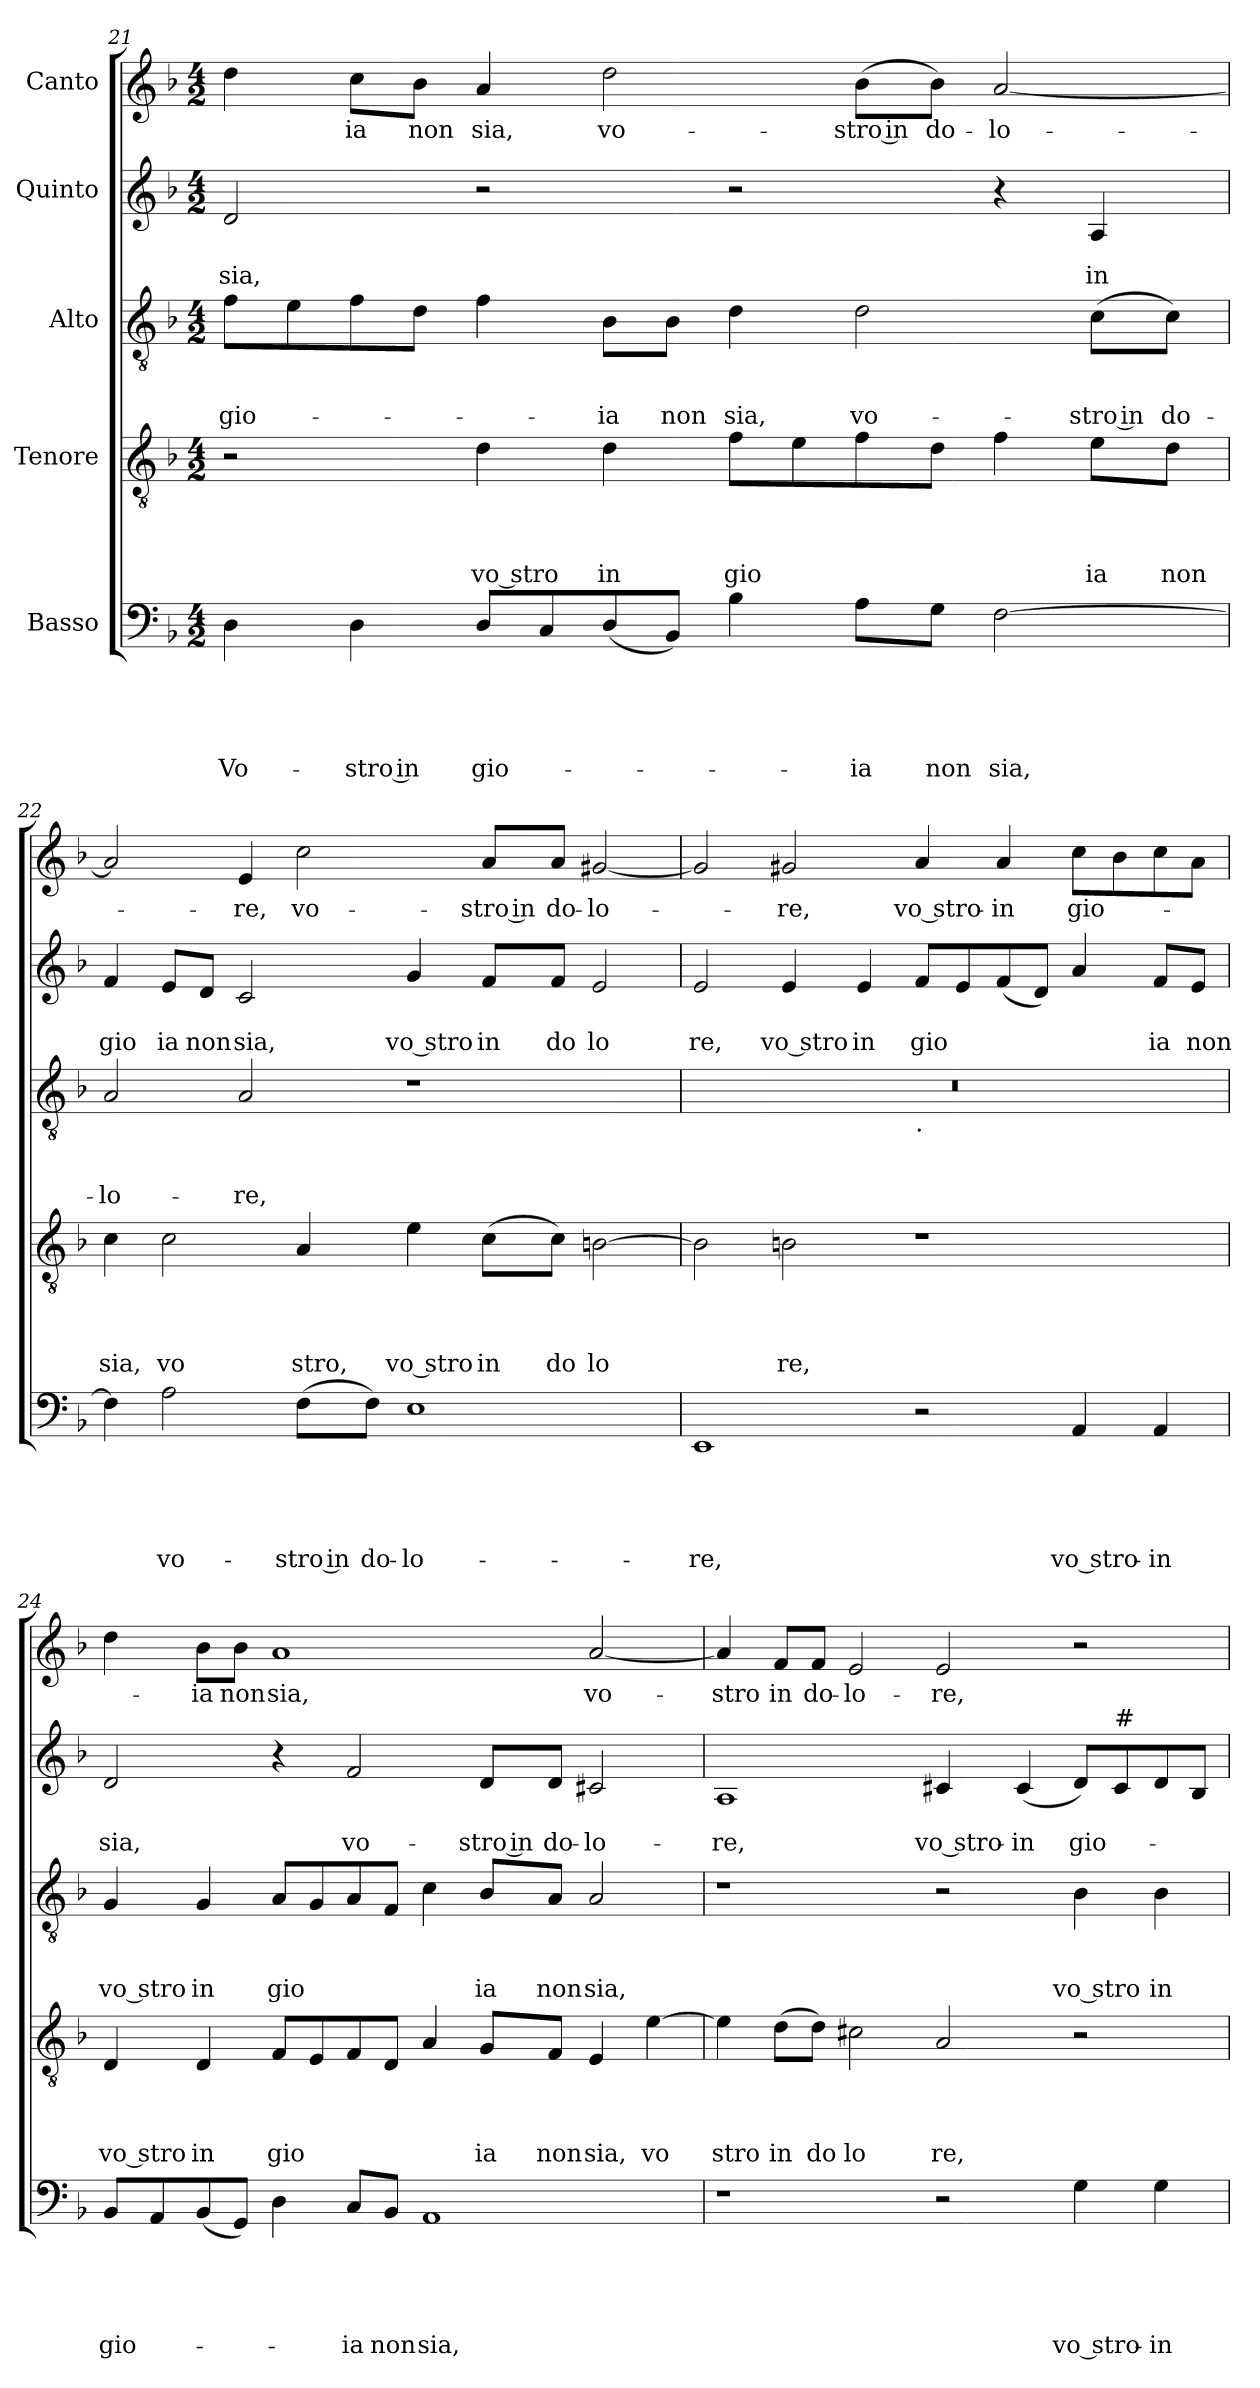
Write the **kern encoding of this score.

**kern	**text	**text	**text	**text	**text	**kern	**text	**text	**text	**text	**kern	**text	**text	**text	**kern	**text	**text	**kern	**text
*part5	*part5	*part5	*part5	*part5	*part5	*part4	*part4	*part4	*part4	*part4	*part3	*part3	*part3	*part3	*part2	*part2	*part2	*part1	*part1
*staff5	*staff5	*staff5	*staff5	*staff5	*staff5	*staff4	*staff4	*staff4	*staff4	*staff4	*staff3	*staff3	*staff3	*staff3	*staff2	*staff2	*staff2	*staff1	*staff1
*I"Basso	*	*	*	*	*	*I"Tenore	*	*	*	*	*I"Alto	*	*	*	*I"Quinto	*	*	*I"Canto	*
!!LO:LB:g=z
*clefF4	*	*	*	*	*	*clefGv2	*	*	*	*	*clefGv2	*	*	*	*clefG2	*	*	*clefG2	*
*ITrd-3c-5	*	*	*	*	*	*ITrd-3c-5	*	*	*	*	*ITrd-3c-5	*	*	*	*ITrd-3c-5	*	*	*	*
*k[b-e-]	*	*	*	*	*	*k[b-e-]	*	*	*	*	*k[b-e-]	*	*	*	*k[b-e-]	*	*	*k[b-]	*
*B-:	*	*	*	*	*	*B-:	*	*	*	*	*B-:	*	*	*	*B-:	*	*	*F:	*
*M4/2	*	*	*	*	*	*M4/2	*	*	*	*	*M4/2	*	*	*	*M4/2	*	*	*M4/2	*
=21	=21	=21	=21	=21	=21	=21	=21	=21	=21	=21	=21	=21	=21	=21	=21	=21	=21	=21	=21
!	!	!	!	!	!LO:LY:b	!	!	!	!	!	!	!	!	!LO:LY:b	!	!	!LO:LY:b	!	!
4G\	.	.	.	.	Vo-	2r	.	.	.	.	8b-\L	.	.	gio-	2g/	.	sia,	4dd\	.
.	.	.	.	.	.	.	.	.	.	.	8a\	.	.	.	.	.	.	.	.
!	!	!	!	!	!LO:LY:b:rj	!	!	!	!	!	!	!	!	!	!	!	!	!	!LO:LY:b
4G\	.	.	.	.	-stro in	.	.	.	.	.	8b-\	.	.	.	.	.	.	8cc\L	ia
!	!	!	!	!	!	!	!	!	!	!	!	!	!	!	!	!	!	!	!LO:LY:b
.	.	.	.	.	.	.	.	.	.	.	8g\J	.	.	.	.	.	.	8b-\J	non
!	!	!	!	!	!LO:LY:b	!	!	!	!	!LO:LY:b	!	!	!	!	!	!	!	!	!LO:LY:b
8G/L	.	.	.	.	gio-	4g\	.	.	.	vo stro	4b-\	.	.	.	2r	.	.	4a/	sia,
8F/	.	.	.	.	.	.	.	.	.	.	.	.	.	.	.	.	.	.	.
!	!	!	!	!	!	!	!	!	!	!LO:LY:b	!	!	!	!LO:LY:b	!	!	!	!	!LO:LY:b
(>8G/	.	.	.	.	.	4g\	.	.	.	in	8e-\L	.	.	-ia	.	.	.	2dd\	vo-
!	!	!	!	!	!	!	!	!	!	!	!	!	!	!LO:LY:b	!	!	!	!	!
8E-/J)	.	.	.	.	.	.	.	.	.	.	8e-\J	.	.	non	.	.	.	.	.
!	!	!	!	!	!	!	!	!	!	!LO:LY:b	!	!	!	!LO:LY:b	!	!	!	!	!
4e-\	.	.	.	.	.	8b-\L	.	.	.	gio	4g\	.	.	sia,	2r	.	.	.	.
.	.	.	.	.	.	8a\	.	.	.	.	.	.	.	.	.	.	.	.	.
!	!	!	!	!	!LO:LY:b	!	!	!	!	!	!	!	!	!LO:LY:b	!	!	!	!	!LO:LY:b:rj
8d\L	.	.	.	.	-ia	8b-\	.	.	.	.	2g\	.	.	vo-	.	.	.	(<8b-\L	-stro in
!	!	!	!	!	!LO:LY:b	!	!	!	!	!	!	!	!	!	!	!	!	!	!LO:LY:b
8c\J	.	.	.	.	non	8g\J	.	.	.	.	.	.	.	.	.	.	.	8b-\J)	do-
!	!	!	!	!	!LO:LY:b	!	!	!	!	!	!	!	!	!	!	!	!	!	!LO:LY:b
[>2B-\	.	.	.	.	sia,	4b-\	.	.	.	.	.	.	.	.	4r	.	.	[<2a/	-lo-
!	!	!	!	!	!	!	!	!	!	!LO:LY:b	!	!	!	!LO:LY:b:rj	!	!	!LO:LY:b	!	!
.	.	.	.	.	.	8a\L	.	.	.	ia	(<8f\L	.	.	-stro in	4d/	.	in	.	.
!	!	!	!	!	!	!	!	!	!	!LO:LY:b	!	!	!	!LO:LY:b	!	!	!	!	!
.	.	.	.	.	.	8g\J	.	.	.	non	8f\J)	.	.	do-	.	.	.	.	.
=22	=22	=22	=22	=22	=22	=22	=22	=22	=22	=22	=22	=22	=22	=22	=22	=22	=22	=22	=22
!	!	!	!	!	!	!	!	!	!	!LO:LY:b	!	!	!	!LO:LY:b	!	!	!LO:LY:b	!	!
4B-\]	.	.	.	.	.	4f\	.	.	.	sia,	2d/	.	.	-lo-	4b-/	.	gio	2a/]	.
!	!	!	!	!	!LO:LY:b	!	!	!	!	!LO:LY:b	!	!	!	!	!	!	!LO:LY:b	!	!
2d\	.	.	.	.	vo-	2f\	.	.	.	vo	.	.	.	.	8a/L	.	ia	.	.
!	!	!	!	!	!	!	!	!	!	!	!	!	!	!	!	!	!LO:LY:b	!	!
.	.	.	.	.	.	.	.	.	.	.	.	.	.	.	8g/J	.	non	.	.
!	!	!	!	!	!	!	!	!	!	!	!	!	!	!LO:LY:b	!	!	!LO:LY:b	!	!LO:LY:b
.	.	.	.	.	.	.	.	.	.	.	2d/	.	.	-re,	2f/	.	sia,	4e/	-re,
!	!	!	!	!	!LO:LY:b:rj	!	!	!	!	!LO:LY:b	!	!	!	!	!	!	!	!	!LO:LY:b
(<8B-\L	.	.	.	.	-stro in	4d/	.	.	.	stro,	.	.	.	.	.	.	.	2cc\	vo-
!	!	!	!	!	!LO:LY:b	!	!	!	!	!	!	!	!	!	!	!	!	!	!
8B-\J)	.	.	.	.	do-	.	.	.	.	.	.	.	.	.	.	.	.	.	.
!	!	!	!	!	!LO:LY:b	!	!	!	!	!LO:LY:b	!	!	!	!	!	!	!LO:LY:b	!	!
1A	.	.	.	.	-lo-	4a\	.	.	.	vo stro	1r	.	.	.	4cc/	.	vo stro	.	.
!	!	!	!	!	!	!	!	!	!	!LO:LY:b	!	!	!	!	!	!	!LO:LY:b	!	!LO:LY:b:rj
.	.	.	.	.	.	(<8f\L	.	.	.	in	.	.	.	.	8b-/L	.	in	8a/L	-stro in
!	!	!	!	!	!	!	!	!	!	!LO:LY:b	!	!	!	!	!	!	!LO:LY:b	!	!LO:LY:b
.	.	.	.	.	.	8f\J)	.	.	.	do	.	.	.	.	8b-/J	.	do	8a/J	do-
!	!	!	!	!	!	!	!	!	!	!LO:LY:b	!	!	!	!	!	!	!LO:LY:b	!	!LO:LY:b
.	.	.	.	.	.	[>2en\	.	.	.	lo	.	.	.	.	2a/	.	lo	[<2g#X/	-lo-
=23	=23	=23	=23	=23	=23	=23	=23	=23	=23	=23	=23	=23	=23	=23	=23	=23	=23	=23	=23
!	!	!	!	!	!LO:LY:b	!	!	!	!	!	!	!	!	!	!	!	!LO:LY:b	!	!
*	*	*	*	*	*	*	*	*	*	*	*^	*	*	*	*	*	*	*	*
1AA	.	.	.	.	-re,	2e\]	.	.	.	.	0r	1ryy	.	.	.	2a/	.	re,	2g#/]	.
!	!	!	!	!	!	!	!	!	!	!LO:LY:b	!	!	!	!	!	!	!	!LO:LY:b	!	!LO:LY:b
.	.	.	.	.	.	2en\	.	.	.	re,	.	.	.	.	.	4a/	.	vo stro	2g#X/	-re,
!	!	!	!	!	!	!	!	!	!	!	!	!	!	!	!	!	!	!LO:LY:b	!	!
.	.	.	.	.	.	.	.	.	.	.	.	.	.	.	.	4a/	.	in	.	.
!	!	!	!	!	!	!	!	!	!	!	!	!LO:TX:b:t=.	!	!	!	!	!	!	!	!
!	!	!	!	!	!	!	!	!	!	!	!	!	!	!	!	!	!	!LO:LY:b	!	!LO:LY:b
2r	.	.	.	.	.	1r	.	.	.	.	.	1ryy	.	.	.	8b-/L	.	gio	4a/	vo stro-
.	.	.	.	.	.	.	.	.	.	.	.	.	.	.	.	8a/	.	.	.	.
!	!	!	!	!	!	!	!	!	!	!	!	!	!	!	!	!	!	!	!	!LO:LY:b
.	.	.	.	.	.	.	.	.	.	.	.	.	.	.	.	(>8b-/	.	.	4a/	-in
.	.	.	.	.	.	.	.	.	.	.	.	.	.	.	.	8g/J)	.	.	.	.
!	!	!	!	!	!LO:LY:b	!	!	!	!	!	!	!	!	!	!	!	!	!	!	!LO:LY:b
4D/	.	.	.	.	vo stro-	.	.	.	.	.	.	.	.	.	.	4dd/	.	.	8cc\L	gio-
.	.	.	.	.	.	.	.	.	.	.	.	.	.	.	.	.	.	.	8b-\	.
!	!	!	!	!	!LO:LY:b	!	!	!	!	!	!	!	!	!	!	!	!	!LO:LY:b	!	!
4D/	.	.	.	.	-in	.	.	.	.	.	.	.	.	.	.	8b-/L	.	ia	8cc\	.
!	!	!	!	!	!	!	!	!	!	!	!	!	!	!	!	!	!	!LO:LY:b	!	!
.	.	.	.	.	.	.	.	.	.	.	.	.	.	.	.	8a/J	.	non	8a\J	.
!!LO:PB:g=z
=24	=24	=24	=24	=24	=24	=24	=24	=24	=24	=24	=24	=24	=24	=24	=24	=24	=24	=24	=24	=24
!	!	!	!	!	!LO:LY:b	!	!	!	!	!LO:LY:b	!	!	!	!	!LO:LY:b	!	!	!LO:LY:b	!	!
*	*	*	*	*	*	*	*	*	*	*	*v	*v	*	*	*	*	*	*	*	*
8E-/L	.	.	.	.	gio-	4G/	.	.	.	vo stro	4c/	.	.	vo stro	2g/	.	sia,	4dd\	.
8D/	.	.	.	.	.	.	.	.	.	.	.	.	.	.	.	.	.	.	.
!	!	!	!	!	!	!	!	!	!	!LO:LY:b	!	!	!	!LO:LY:b	!	!	!	!	!LO:LY:b
(>8E-/	.	.	.	.	.	4G/	.	.	.	in	4c/	.	.	in	.	.	.	8b-\L	-ia
!	!	!	!	!	!	!	!	!	!	!	!	!	!	!	!	!	!	!	!LO:LY:b
8C/J)	.	.	.	.	.	.	.	.	.	.	.	.	.	.	.	.	.	8b-\J	non
!	!	!	!	!	!	!	!	!	!	!LO:LY:b	!	!	!	!LO:LY:b	!	!	!	!	!LO:LY:b
4G\	.	.	.	.	.	8B-/L	.	.	.	gio	8d/L	.	.	gio	4r	.	.	1a	sia,
.	.	.	.	.	.	8A/	.	.	.	.	8c/	.	.	.	.	.	.	.	.
!	!	!	!	!	!LO:LY:b	!	!	!	!	!	!	!	!	!	!	!	!LO:LY:b	!	!
8F/L	.	.	.	.	-ia	8B-/	.	.	.	.	8d/	.	.	.	2b-/	.	vo-	.	.
!	!	!	!	!	!LO:LY:b	!	!	!	!	!	!	!	!	!	!	!	!	!	!
8E-/J	.	.	.	.	non	8G/J	.	.	.	.	8B-/J	.	.	.	.	.	.	.	.
!	!	!	!	!	!LO:LY:b	!	!	!	!	!	!	!	!	!	!	!	!	!	!
1D	.	.	.	.	sia,	4d/	.	.	.	.	4f\	.	.	.	.	.	.	.	.
!	!	!	!	!	!	!	!	!	!	!LO:LY:b	!	!	!	!LO:LY:b	!	!	!LO:LY:b:rj	!	!
.	.	.	.	.	.	8c/L	.	.	.	ia	8e-/L	.	.	ia	8g/L	.	-stro in	.	.
!	!	!	!	!	!	!	!	!	!	!LO:LY:b	!	!	!	!LO:LY:b	!	!	!LO:LY:b	!	!
.	.	.	.	.	.	8B-/J	.	.	.	non	8d/J	.	.	non	8g/J	.	do-	.	.
!	!	!	!	!	!	!	!	!	!	!LO:LY:b	!	!	!	!LO:LY:b	!	!	!LO:LY:b	!	!LO:LY:b
.	.	.	.	.	.	4A/	.	.	.	sia,	2d/	.	.	sia,	2f#X/	.	-lo-	[<2a/	vo-
!	!	!	!	!	!	!	!	!	!	!LO:LY:b	!	!	!	!	!	!	!	!	!
.	.	.	.	.	.	[>4a\	.	.	.	vo	.	.	.	.	.	.	.	.	.
=25	=25	=25	=25	=25	=25	=25	=25	=25	=25	=25	=25	=25	=25	=25	=25	=25	=25	=25	=25
!	!	!	!	!	!	!	!	!	!	!LO:LY:b	!	!	!	!	!	!	!LO:LY:b	!	!LO:LY:b
1r	.	.	.	.	.	4a\]	.	.	.	stro	1r	.	.	.	1d	.	-re,	4a</]	-stro
!	!	!	!	!	!	!	!	!	!	!LO:LY:b	!	!	!	!	!	!	!	!	!LO:LY:b
.	.	.	.	.	.	(<8g\L	.	.	.	in	.	.	.	.	.	.	.	8f/L	in
!	!	!	!	!	!	!	!	!	!	!LO:LY:b	!	!	!	!	!	!	!	!	!LO:LY:b
.	.	.	.	.	.	8g\J)	.	.	.	do	.	.	.	.	.	.	.	8f/J	do-
!	!	!	!	!	!	!	!	!	!	!LO:LY:b	!	!	!	!	!	!	!	!	!LO:LY:b
.	.	.	.	.	.	2f#X\	.	.	.	lo	.	.	.	.	.	.	.	2e/	-lo-
!	!	!	!	!	!	!	!	!	!	!LO:LY:b	!	!	!	!	!	!	!LO:LY:b	!	!LO:LY:b
2r	.	.	.	.	.	2d/	.	.	.	re,	2r	.	.	.	4f#X/	.	vo stro-	2e/	-re,
!	!	!	!	!	!	!	!	!	!	!	!	!	!	!	!	!	!LO:LY:b	!	!
.	.	.	.	.	.	.	.	.	.	.	.	.	.	.	(<4f#/	.	-in	.	.
!	!	!	!	!	!LO:LY:b	!	!	!	!	!	!	!	!	!LO:LY:b	!	!	!LO:LY:b	!	!
4c\	.	.	.	.	vo stro-	2r	.	.	.	.	4e-\	.	.	vo stro	8g/L)	.	gio-	2r	.
!	!	!	!	!	!	!	!	!	!	!	!	!	!	!	!LO:TX:a:t=#	!	!	!	!
.	.	.	.	.	.	.	.	.	.	.	.	.	.	.	8f#/	.	.	.	.
!	!	!	!	!	!LO:LY:b	!	!	!	!	!	!	!	!	!LO:LY:b	!	!	!	!	!
4c\	.	.	.	.	-in	.	.	.	.	.	4e-\	.	.	in	8g/	.	.	.	.
.	.	.	.	.	.	.	.	.	.	.	.	.	.	.	8e-/J	.	.	.	.
=	=	=	=	=	=	=	=	=	=	=	=	=	=	=	=	=	=	=	=
*-	*-	*-	*-	*-	*-	*-	*-	*-	*-	*-	*-	*-	*-	*-	*-	*-	*-	*-	*-
